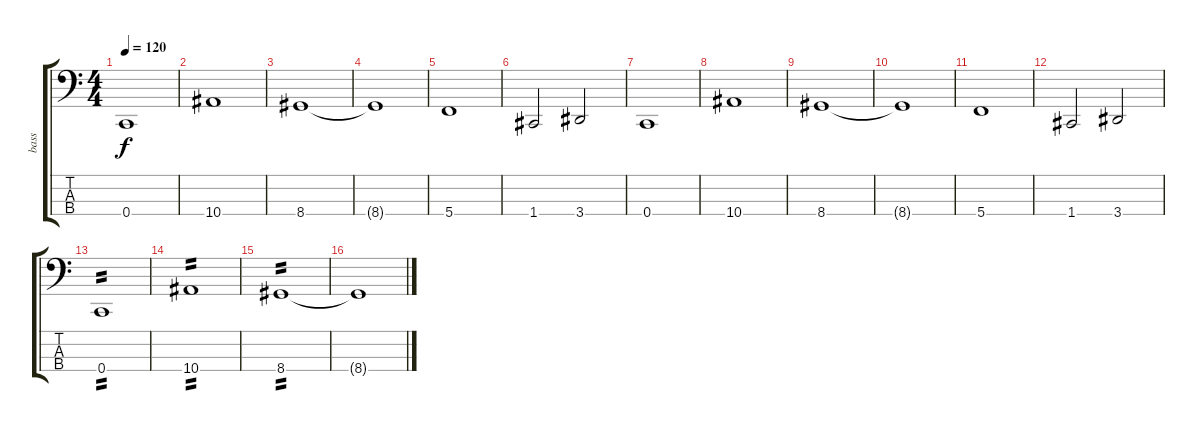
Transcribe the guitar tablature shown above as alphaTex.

\track ("bass" "bass") {instrument electricbasspick}
\staff {score tabs}
\tuning (F2 C2 G1 C1) {hide}
\ts (4 4)
\tempo 120
\clef f4
\ks c
0.4.1{dy f} |
10.4.1 |
8.4.1 |
8.4{t}.1 |
5.4.1 |
1.4.2 3.4.2 |
0.4.1 |
10.4.1 |
8.4.1 |
8.4{t}.1 |
5.4.1 |
1.4.2 3.4.2 |
0.4.1{tp 2} |
10.4.1{tp 2} |
8.4.1{tp 2} |
8.4{t}.1
